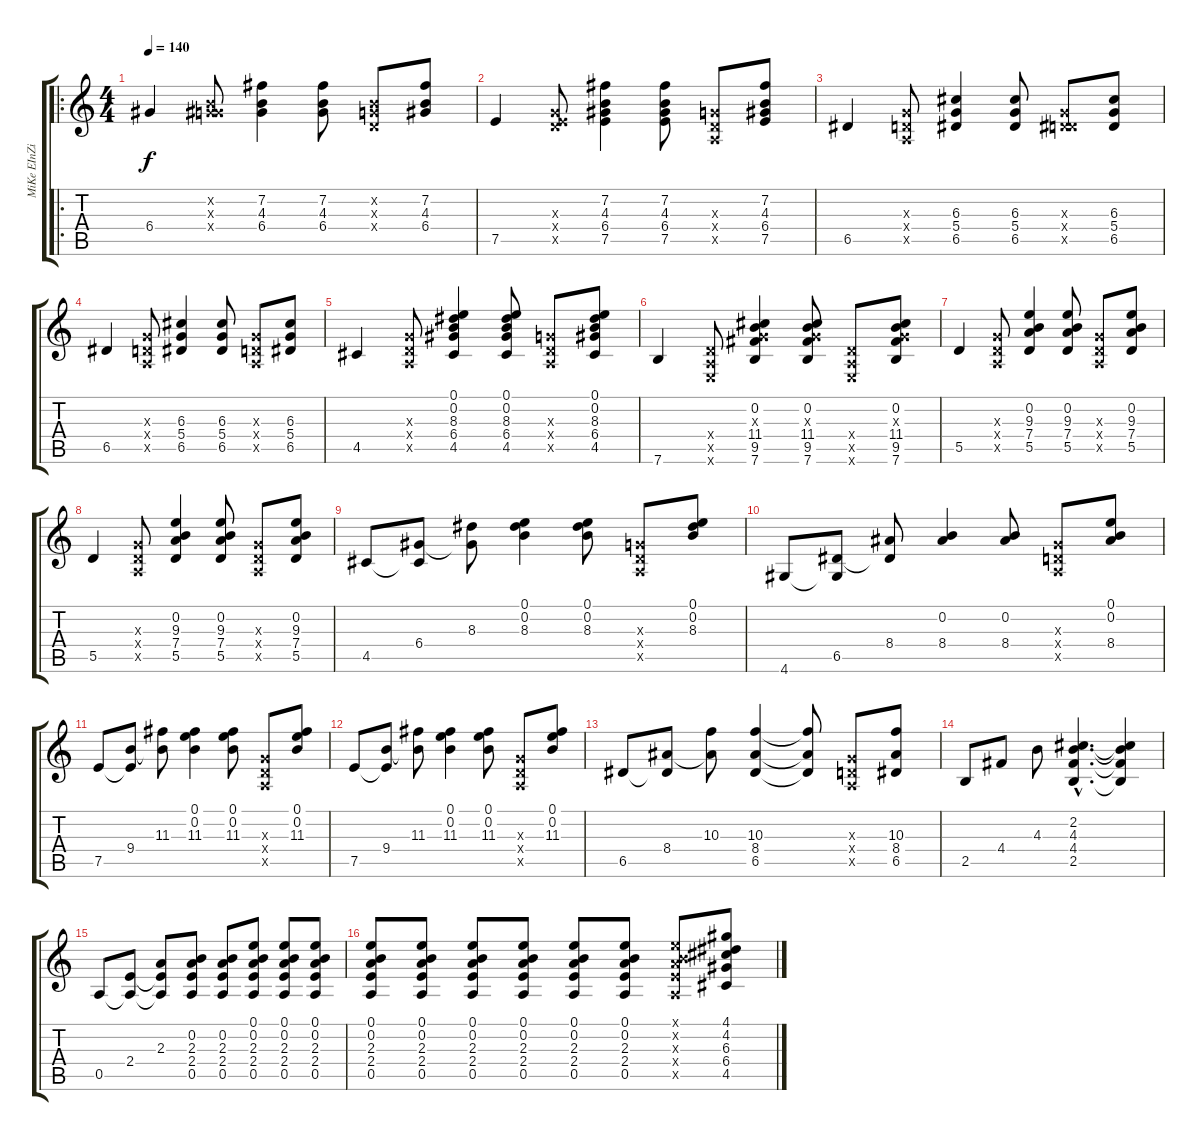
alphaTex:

\track ("MiKe EInZiGeR" "MiKe EInZi") {instrument acousticguitarsteel}
\staff {score tabs}
\tuning (E4 B3 G3 D3 A2 E2) {hide}
\ro
\ts (4 4)
\tempo 140
\clef g2
\ks c
6.4.4{dy f} (0.2{x} 0.3{x} 6.4{x}).8 (7.2 4.3 6.4).4 (7.2 4.3 6.4).8 (0.2{x} 0.3{x} 0.4{x}).8 (7.2 4.3 6.4).8 |
7.5.4 (0.3{x} 0.4{x} 7.5{x}).8 (7.2 4.3 6.4 7.5).4 (7.2 4.3 6.4 7.5).8 (0.3{x} 0.4{x} 0.5{x}).8 (7.2 4.3 6.4 7.5).8 |
6.5.4 (0.3{x} 0.4{x} 0.5{x}).8 (6.3 5.4 6.5).4 (6.3 5.4 6.5).8 (0.3{x} 0.4{x} 6.5{x}).8 (6.3 5.4 6.5).8 |
6.5.4 (0.3{x} 0.4{x} 0.5{x}).8 (6.3 5.4 6.5).4 (6.3 5.4 6.5).8 (0.3{x} 0.4{x} 0.5{x}).8 (6.3 5.4 6.5).8 |
4.5.4 (0.3{x} 0.4{x} 0.5{x}).8 (0.1 0.2 8.3 6.4 4.5).4 (0.1 0.2 8.3 6.4 4.5).8 (0.3{x} 0.4{x} 0.5{x}).8 (0.1 0.2 8.3 6.4 4.5).8 |
7.6.4 (0.4{x} 0.5{x} 0.6{x}).8 (0.2 0.3{x} 11.4 9.5 7.6).4 (0.2 0.3{x} 11.4 9.5 7.6).8 (0.4{x} 0.5{x} 0.6{x}).8 (0.2 0.3{x} 11.4 9.5 7.6).8 |
5.5.4 (0.3{x} 0.4{x} 0.5{x}).8 (0.2 9.3 7.4 5.5).4 (0.2 9.3 7.4 5.5).8 (0.3{x} 0.4{x} 0.5{x}).8 (0.2 9.3 7.4 5.5).8 |
5.5.4 (0.3{x} 0.4{x} 0.5{x}).8 (0.2 9.3 7.4 5.5).4 (0.2 9.3 7.4 5.5).8 (0.3{x} 0.4{x} 0.5{x}).8 (0.2 9.3 7.4 5.5).8 |
4.5.8 (6.4 4.5{t}).8 (8.3 6.4{t}).8 (0.1 0.2 8.3).4 (0.1 0.2 8.3).8 (0.3{x} 0.4{x} 0.5{x}).8 (0.1 0.2 8.3).8 |
4.6.8 (6.5 4.6{t}).8 (8.4 6.5{t}).8 (0.2 8.4).4 (0.2 8.4).8 (0.3{x} 0.4{x} 0.5{x}).8 (0.1 0.2 8.4).8 |
7.5.8 (9.4 7.5{t}).8 (11.3 9.4{t}).8 (0.1 0.2 11.3).4 (0.1 0.2 11.3).8 (0.3{x} 0.4{x} 0.5{x}).8 (0.1 0.2 11.3).8 |
7.5.8 (9.4 7.5{t}).8 (11.3 9.4{t}).8 (0.1 0.2 11.3).4 (0.1 0.2 11.3).8 (0.3{x} 0.4{x} 0.5{x}).8 (0.1 0.2 11.3).8 |
6.5.8 (8.4 6.5{t}).8 (10.3 8.4{t}).8 (10.3 8.4 6.5).4 (10.3{t} 8.4{t} 6.5{t}).8 (0.3{x} 0.4{x} 0.5{x}).8 (10.3 8.4 6.5).8 |
2.5.8 4.4.8 4.3.8 (2.2{hac} 4.3{hac} 4.4{hac} 2.5{hac}).4{d} (2.2{t} 4.3{t} 4.4{t} 2.5{t}).4 |
0.5.8 (2.4 0.5{t}).8 (2.3 2.4{t} 0.5{t}).8 (0.2 2.3 2.4 0.5).8 (0.2 2.3 2.4 0.5).8 (0.1 0.2 2.3 2.4 0.5).8 (0.1 0.2 2.3 2.4 0.5).8 (0.1 0.2 2.3 2.4 0.5).8 |
(0.1 0.2 2.3 2.4 0.5).8 (0.1 0.2 2.3 2.4 0.5).8 (0.1 0.2 2.3 2.4 0.5).8 (0.1 0.2 2.3 2.4 0.5).8 (0.1 0.2 2.3 2.4 0.5).8 (0.1 0.2 2.3 2.4 0.5).8 (0.1{x} 0.2{x} 2.3{x} 2.4{x} 0.5{x}).8 (4.1 4.2 6.3 6.4 4.5).8
